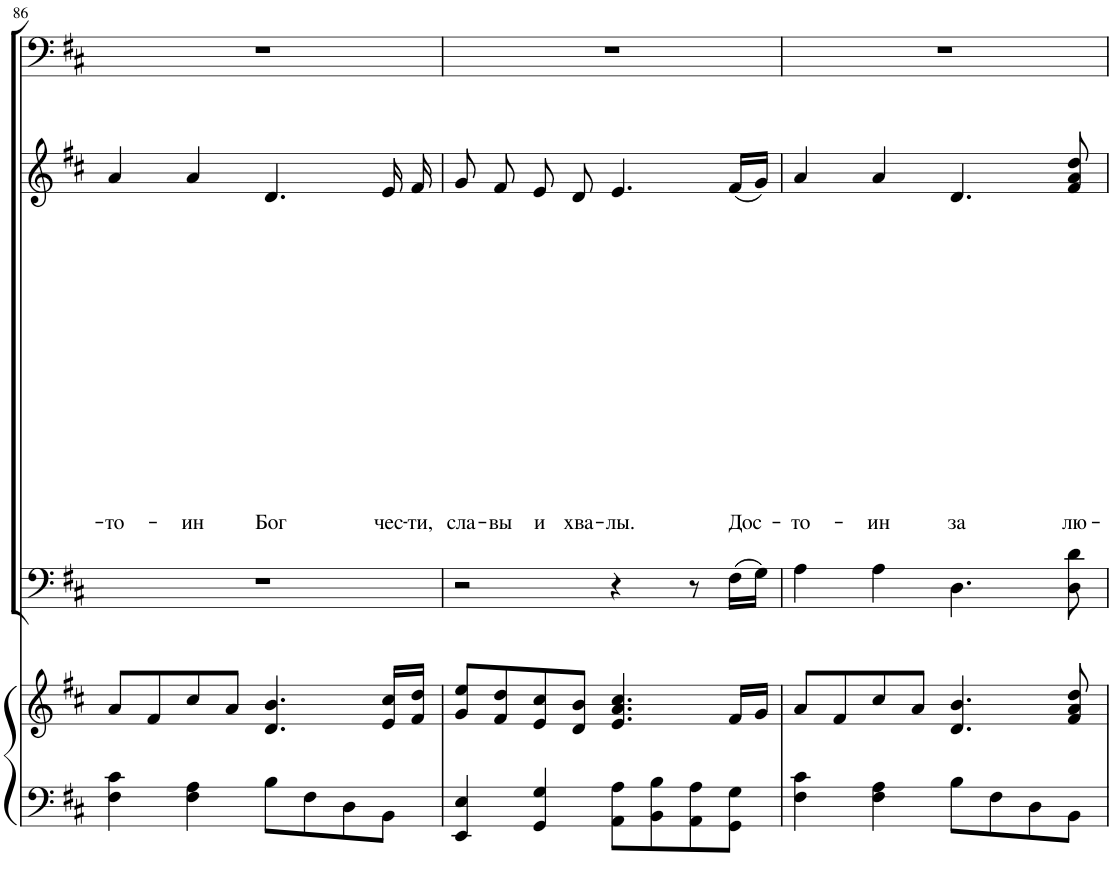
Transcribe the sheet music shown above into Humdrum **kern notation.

**kern	**kern	**kern	**kern	**text	**text	**text	**text	**text	**text	**text	**text	**text	**text	**text	**text	**text	**text	**kern
*part4	*part4	*part3	*part2	*part2	*part2	*part2	*part2	*part2	*part2	*part2	*part2	*part2	*part2	*part2	*part2	*part2	*part2	*part1
*staff5	*staff4	*staff3	*staff2	*staff2	*staff2	*staff2	*staff2	*staff2	*staff2	*staff2	*staff2	*staff2	*staff2	*staff2	*staff2	*staff2	*staff2	*staff1
*	*	*	*	*	*	*	*	*	*	*	*	*	*	*	*	*	*	*I"Soprano
!!LO:PB:g=z
*clefF4	*clefG2	*clefF4	*clefG2	*	*	*	*	*	*	*	*	*	*	*	*	*	*	*clefF4
*k[f#c#]	*k[f#c#]	*k[f#c#]	*k[f#c#]	*	*	*	*	*	*	*	*	*	*	*	*	*	*	*k[f#c#]
*M4/4	*M4/4	*M4/4	*M4/4	*	*	*	*	*	*	*	*	*	*	*	*	*	*	*M4/4
=86	=86	=86	=86	=86	=86	=86	=86	=86	=86	=86	=86	=86	=86	=86	=86	=86	=86	=86
!	!	!	!	!	!	!	!	!	!	!	!	!	!	!	!	!	!LO:LY:b	!
4F#\ 4c#\	8a/L	1r	4a/	.	.	.	.	.	.	.	.	.	.	.	.	.	-то-	1r
.	8f#/	.	.	.	.	.	.	.	.	.	.	.	.	.	.	.	.	.
!	!	!	!	!	!	!	!	!	!	!	!	!	!	!	!	!	!LO:LY:b	!
4F#\ 4A\	8cc#/	.	4a/	.	.	.	.	.	.	.	.	.	.	.	.	.	-ин	.
.	8a/J	.	.	.	.	.	.	.	.	.	.	.	.	.	.	.	.	.
!	!	!	!	!	!	!	!	!	!	!	!	!	!	!	!	!	!LO:LY:b	!
8B\L	4.d/ 4.b/	.	4.d/	.	.	.	.	.	.	.	.	.	.	.	.	.	Бог	.
8F#\	.	.	.	.	.	.	.	.	.	.	.	.	.	.	.	.	.	.
8D\	.	.	.	.	.	.	.	.	.	.	.	.	.	.	.	.	.	.
!	!	!	!	!	!	!	!	!	!	!	!	!	!	!	!	!	!LO:LY:b	!
8BB\J	16e/ 16cc#/LL	.	16e/	.	.	.	.	.	.	.	.	.	.	.	.	.	чес-	.
!	!	!	!	!	!	!	!	!	!	!	!	!	!	!	!	!	!LO:LY:b	!
.	16f#/ 16dd/JJ	.	16f#/	.	.	.	.	.	.	.	.	.	.	.	.	.	-ти,	.
=87	=87	=87	=87	=87	=87	=87	=87	=87	=87	=87	=87	=87	=87	=87	=87	=87	=87	=87
!	!	!	!	!	!	!	!	!	!	!	!	!	!	!	!	!	!LO:LY:b	!
4EE/ 4E/	8g/ 8ee/L	2r	8g/	.	.	.	.	.	.	.	.	.	.	.	.	.	сла-	1r
!	!	!	!	!	!	!	!	!	!	!	!	!	!	!	!	!	!LO:LY:b	!
.	8f#/ 8dd/	.	8f#/	.	.	.	.	.	.	.	.	.	.	.	.	.	-вы	.
!	!	!	!	!	!	!	!	!	!	!	!	!	!	!	!	!	!LO:LY:b	!
4GG/ 4G/	8e/ 8cc#/	.	8e/	.	.	.	.	.	.	.	.	.	.	.	.	.	и	.
!	!	!	!	!	!	!	!	!	!	!	!	!	!	!	!	!	!LO:LY:b	!
.	8d/ 8b/J	.	8d/	.	.	.	.	.	.	.	.	.	.	.	.	.	хва-	.
!	!	!	!	!	!	!	!	!	!	!	!	!	!	!	!	!	!LO:LY:b	!
8AA\ 8A\L	4.e/ 4.a/ 4.cc#/	4r	4.e/	.	.	.	.	.	.	.	.	.	.	.	.	.	-лы.	.
8BB\ 8B\	.	.	.	.	.	.	.	.	.	.	.	.	.	.	.	.	.	.
8AA\ 8A\	.	8r	.	.	.	.	.	.	.	.	.	.	.	.	.	.	.	.
!	!	!	!	!	!	!	!	!	!	!	!	!	!	!	!	!	!LO:LY:b	!
8GG\ 8G\J	16f#/LL	(16F#\LL	(16f#/LL	.	.	.	.	.	.	.	.	.	.	.	.	.	Дос-	.
.	16g/JJ	16G\JJ)	16g/JJ)	.	.	.	.	.	.	.	.	.	.	.	.	.	.	.
=88	=88	=88	=88	=88	=88	=88	=88	=88	=88	=88	=88	=88	=88	=88	=88	=88	=88	=88
!	!	!	!	!	!	!	!	!	!	!	!	!	!	!	!	!	!LO:LY:b	!
4F#\ 4c#\	8a/L	4A\	4a/	.	.	.	.	.	.	.	.	.	.	.	.	.	-то-	1r
.	8f#/	.	.	.	.	.	.	.	.	.	.	.	.	.	.	.	.	.
!	!	!	!	!	!	!	!	!	!	!	!	!	!	!	!	!	!LO:LY:b	!
4F#\ 4A\	8cc#/	4A\	4a/	.	.	.	.	.	.	.	.	.	.	.	.	.	-ин	.
.	8a/J	.	.	.	.	.	.	.	.	.	.	.	.	.	.	.	.	.
!	!	!	!	!	!	!	!	!	!	!	!	!	!	!	!	!	!LO:LY:b	!
8B\L	4.d/ 4.b/	4.D\	4.d/	.	.	.	.	.	.	.	.	.	.	.	.	.	за	.
8F#\	.	.	.	.	.	.	.	.	.	.	.	.	.	.	.	.	.	.
8D\	.	.	.	.	.	.	.	.	.	.	.	.	.	.	.	.	.	.
!	!	!	!	!	!	!	!	!	!	!	!	!	!	!	!	!	!LO:LY:b	!
8BB\J	8f#/ 8a/ 8dd/	8D\ 8d\	8f#/ 8a/ 8dd/	.	.	.	.	.	.	.	.	.	.	.	.	.	лю-	.
=	=	=	=	=	=	=	=	=	=	=	=	=	=	=	=	=	=	=
*-	*-	*-	*-	*-	*-	*-	*-	*-	*-	*-	*-	*-	*-	*-	*-	*-	*-	*-
